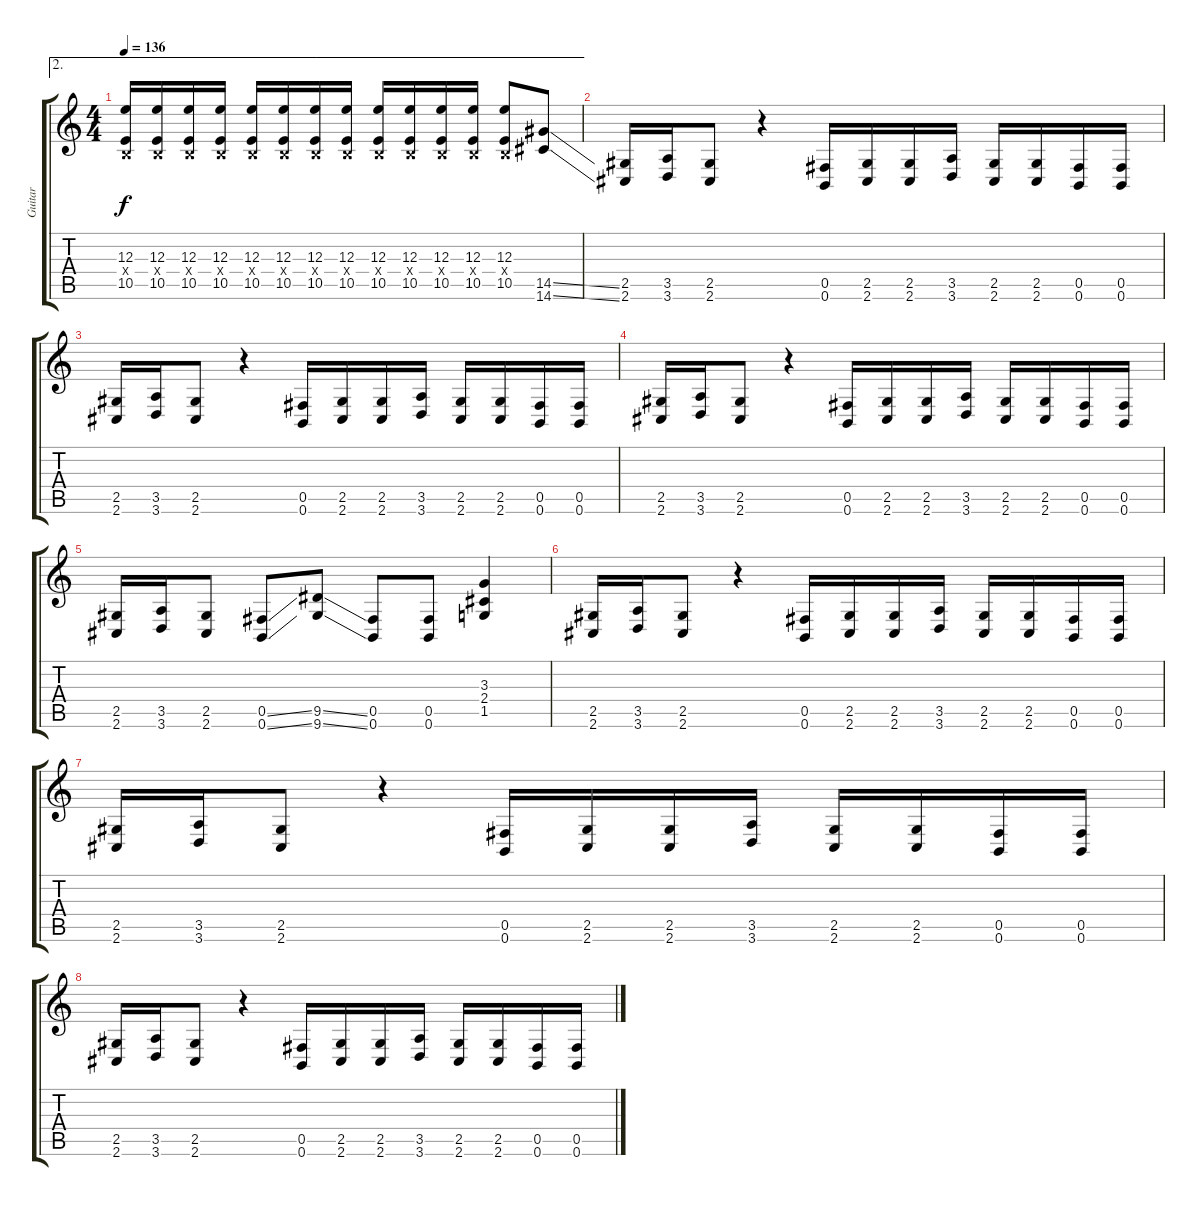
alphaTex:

\track ("Guitar" "Guitar") {instrument overdrivenguitar}
\staff {score tabs}
\tuning (Db4 Ab3 E3 B2 Gb2 B1) {hide}
\ae 2
\ts (4 4)
\tempo 136
\clef g2
\ks c
(12.3 0.4{x} 10.5).16{dy f} (12.3 0.4{x} 10.5).16 (12.3 0.4{x} 10.5).16 (12.3 0.4{x} 10.5).16 (12.3 0.4{x} 10.5).16 (12.3 0.4{x} 10.5).16 (12.3 0.4{x} 10.5).16 (12.3 0.4{x} 10.5).16 (12.3 0.4{x} 10.5).16 (12.3 0.4{x} 10.5).16 (12.3 0.4{x} 10.5).16 (12.3 0.4{x} 10.5).16 (12.3 0.4{x} 10.5).8 (14.5{ss} 14.6{ss}).8 |
(2.5 2.6).16 (3.5 3.6).16 (2.5 2.6).8 r.4 (0.5 0.6).16 (2.5 2.6).16 (2.5 2.6).16 (3.5 3.6).16 (2.5 2.6).16 (2.5 2.6).16 (0.5 0.6).16 (0.5 0.6).16 |
(2.5 2.6).16 (3.5 3.6).16 (2.5 2.6).8 r.4 (0.5 0.6).16 (2.5 2.6).16 (2.5 2.6).16 (3.5 3.6).16 (2.5 2.6).16 (2.5 2.6).16 (0.5 0.6).16 (0.5 0.6).16 |
(2.5 2.6).16 (3.5 3.6).16 (2.5 2.6).8 r.4 (0.5 0.6).16 (2.5 2.6).16 (2.5 2.6).16 (3.5 3.6).16 (2.5 2.6).16 (2.5 2.6).16 (0.5 0.6).16 (0.5 0.6).16 |
(2.5 2.6).16 (3.5 3.6).16 (2.5 2.6).8 (0.5{ss} 0.6{ss}).8 (9.5{ss} 9.6{ss}).8 (0.5 0.6).8 (0.5 0.6).8 (3.3 2.4 1.5).4 |
(2.5 2.6).16 (3.5 3.6).16 (2.5 2.6).8 r.4 (0.5 0.6).16 (2.5 2.6).16 (2.5 2.6).16 (3.5 3.6).16 (2.5 2.6).16 (2.5 2.6).16 (0.5 0.6).16 (0.5 0.6).16 |
(2.5 2.6).16 (3.5 3.6).16 (2.5 2.6).8 r.4 (0.5 0.6).16 (2.5 2.6).16 (2.5 2.6).16 (3.5 3.6).16 (2.5 2.6).16 (2.5 2.6).16 (0.5 0.6).16 (0.5 0.6).16 |
(2.5 2.6).16 (3.5 3.6).16 (2.5 2.6).8 r.4 (0.5 0.6).16 (2.5 2.6).16 (2.5 2.6).16 (3.5 3.6).16 (2.5 2.6).16 (2.5 2.6).16 (0.5 0.6).16 (0.5 0.6).16
